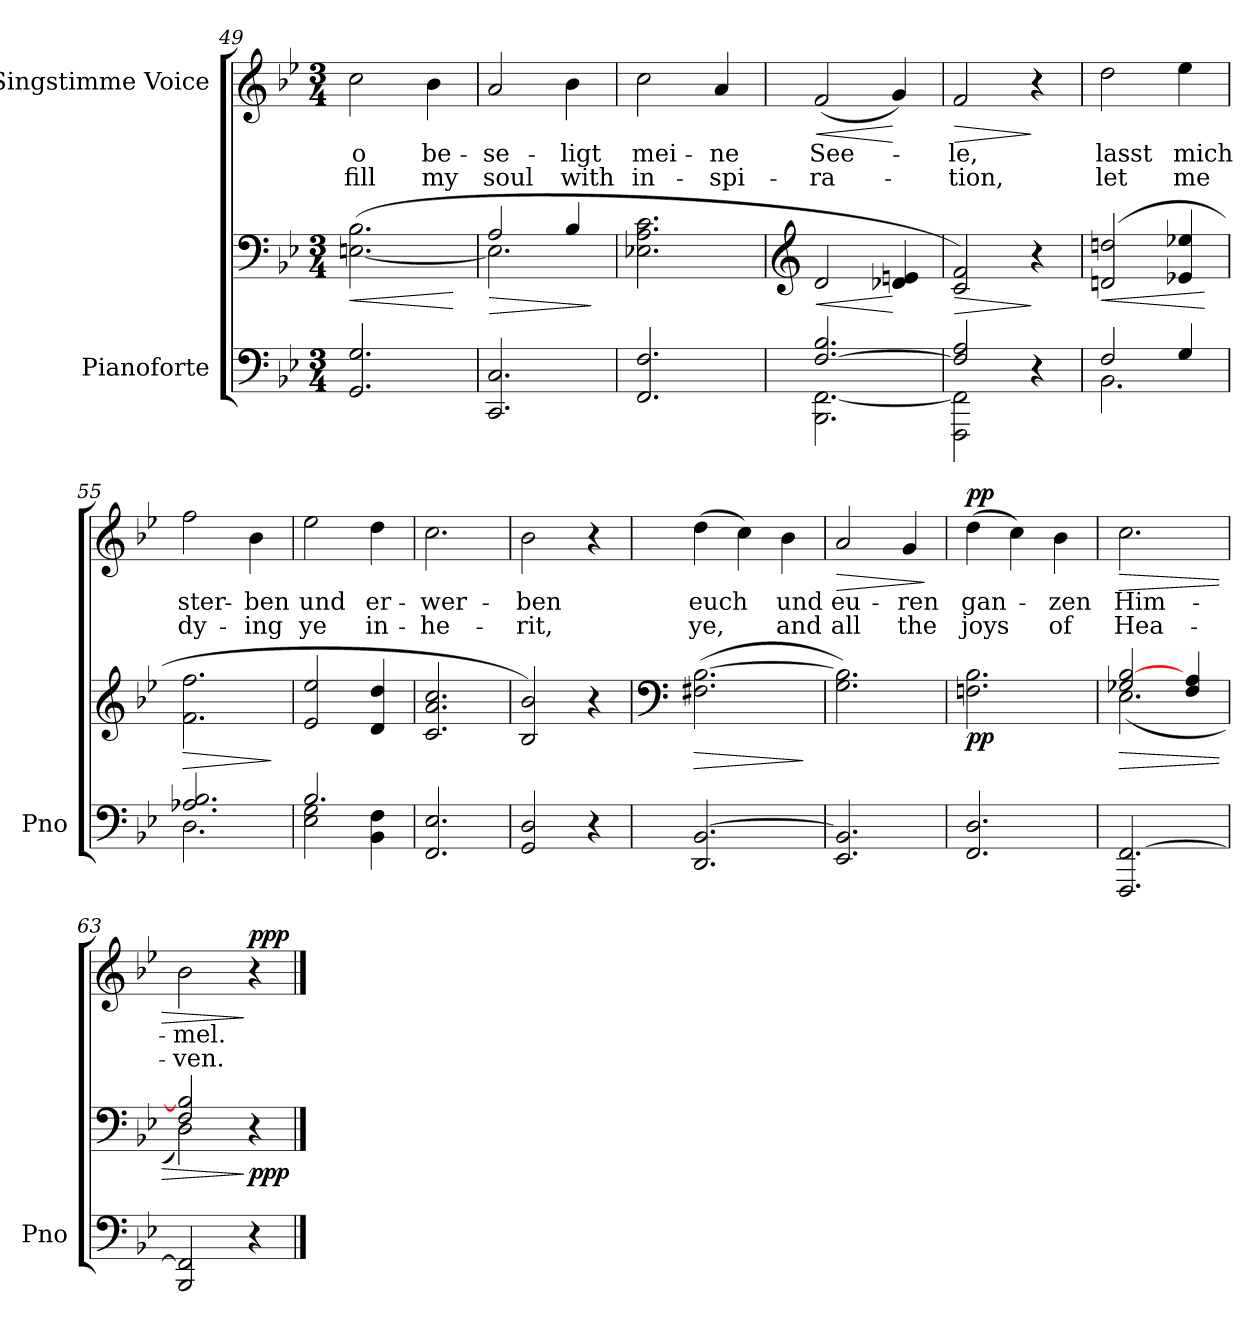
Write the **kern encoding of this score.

**kern	**kern	**dynam	**kern	**text	**text	**dynam
*part2	*part2	*part2	*part1	*part1	*part1	*part1
*staff3	*staff2	*staff2/3	*staff1	*staff1	*staff1	*staff1
*I"Pianoforte	*	*	*I"Singstimme Voice	*	*	*
*I'Pno	*	*	*	*	*	*
*clefF4	*clefF4	*	*clefG2	*	*	*
*k[b-e-]	*k[b-e-]	*	*k[b-e-]	*	*	*
*M3/4	*M3/4	*	*M3/4	*	*	*
=49	=49	=49	=49	=49	=49	=49
!	!	!LO:HP:b	!	!LO:LY:b	!LO:LY:b	!
2.GG/ 2.G/	(>[2.En\ 2.B-\	<	2cc\	o	fill	.
!	!	!	!	!LO:LY:b	!LO:LY:b	!
.	.	.	4b-\	be-	my	.
.	.	[	.	.	.	.
=50	=50	=50	=50	=50	=50	=50
!	!	!LO:HP:b	!	!LO:LY:b	!LO:LY:b	!
*	*^	*	*	*	*	*
2.CC/ 2.C/	2A/	2.E\]	>	2a/	-se-	soul	.
!	!	!	!	!	!LO:LY:b	!LO:LY:b	!
.	4B-/	.	.	4b-\	-ligt	with	.
*	*v	*v	*	*	*	*	*
.	.	]	.	.	.	.
=51	=51	=51	=51	=51	=51	=51
!	!	!	!	!LO:LY:b	!LO:LY:b	!
2.FF/ 2.F/	2.E-X\ 2.A\ 2.c\	.	2cc\	mei-	in-	.
!	!	!	!	!LO:LY:b	!LO:LY:b	!
.	.	.	4a/	-ne	-spi-	.
=52	=52	=52	=52	=52	=52	=52
*	*clefG2	*	*	*	*	*
*^	*	*	*	*	*	*
!	!	!	!LO:HP:b	!	!LO:LY:b	!LO:LY:b	!LO:HP:b
[2.F/ 2.B-/	2.BBB-\ [2.FF\	2d/	<	(<2f/	See-	-ra-	<
.	.	4d-X/ 4en/	[	4g/)	.	.	[
=53	=53	=53	=53	=53	=53	=53	=53
!	!	!	!LO:HP:b	!	!LO:LY:b	!LO:LY:b	!LO:HP:b
2F/] 2A/	2FFF\ 2FF\]	2c/ 2f/)	>	2f/	-le,	-tion,	>
4r	4ryy	4r	]	4r	.	.	]
!!LO:LB:g=z
=54	=54	=54	=54	=54	=54	=54	=54
!	!	!	!LO:HP:b	!	!LO:LY:b	!LO:LY:b	!
2F/	2.BB-\	(>2dn/ 2ddn/	<	2dd\	lasst	let	.
!	!	!	!	!	!LO:LY:b	!LO:LY:b	!
4G/	.	4e-X/ 4ee-X/	.	4ee-\	mich	me	.
*v	*v	*	*	*	*	*	*
.	.	[	.	.	.	.
=55	=55	=55	=55	=55	=55	=55
*^	*	*	*	*	*	*
!	!	!	!LO:HP:b	!	!LO:LY:b	!LO:LY:b	!
2.A-X/ 2.B-/	2.D\	2.f\ 2.ff\	>	2ff\	ster-	dy-	.
!	!	!	!	!	!LO:LY:b	!LO:LY:b	!
.	.	.	.	4b-\	-ben	-ing	.
*v	*v	*	*	*	*	*	*
.	.	]	.	.	.	.
=56	=56	=56	=56	=56	=56	=56
*^	*	*	*	*	*	*
!	!	!	!	!	!LO:LY:b	!LO:LY:b	!
2.B-/	2E-\ 2G\	2e-/ 2ee-/	.	2ee-\	und	ye	.
!	!	!	!	!	!LO:LY:b	!LO:LY:b	!
.	4BB-\ 4F\	4d/ 4dd/	.	4dd\	er-	in-	.
=57	=57	=57	=57	=57	=57	=57	=57
!	!	!	!	!	!LO:LY:b	!LO:LY:b	!
*v	*v	*	*	*	*	*	*
2.FF/ 2.E-/	2.c/ 2.a/ 2.cc/	.	2.cc\	-wer-	-he-	.
=58	=58	=58	=58	=58	=58	=58
!	!	!	!	!LO:LY:b	!LO:LY:b	!
2GG/ 2D/	2B-/ 2b-/)	.	2b-\	-ben	-rit,	.
4r	4r	.	4r	.	.	.
=59	=59	=59	=59	=59	=59	=59
*	*clefF4	*	*	*	*	*
!	!	!LO:HP:b	!	!LO:LY:b	!LO:LY:b	!
2.DD/ [2.BB-/	(<2.F#X\ [2.B-\	>	(>4dd\	euch	ye,	.
.	.	.	4cc\)	.	.	.
!	!	!	!	!LO:LY:b	!LO:LY:b	!
.	.	.	4b-\	und	and	.
.	.	]	.	.	.	.
=60	=60	=60	=60	=60	=60	=60
!	!	!	!	!LO:LY:b	!LO:LY:b	!LO:HP:b
2.EE-/ 2.BB-/]	2.G\ 2.B-\])	.	2a/	eu-	all	>
!	!	!	!	!LO:LY:b	!LO:LY:b	!
.	.	.	4g/	-ren	the	.
.	.	.	.	.	.	]
=61	=61	=61	=61	=61	=61	=61
!	!	!LO:DY:b	!	!LO:LY:b	!LO:LY:b	!LO:DY:a
2.FF/ 2.D/	2.Fn\ 2.B-\	pp	(>4dd\	gan-	joys	pp
.	.	.	4cc\)	.	.	.
!	!	!	!	!LO:LY:b	!LO:LY:b	!
.	.	.	4b-\	-zen	of	.
=62	=62	=62	=62	=62	=62	=62
!	!	!LO:HP:b	!	!LO:LY:b	!LO:LY:b	!LO:HP:b
*	*^	*	*	*	*	*
2.FFF/ [2.FF/	2G-X/ [2B-/	(<2.E-\	>	2.cc\	Him-	Hea-	>
.	4F/ 4A/	.	.	.	.	.	.
=63	=63	=63	=63	=63	=63	=63	=63
!	!	!	!	!	!LO:LY:b	!LO:LY:b	!
2BBB-/ 2FF/]	2F/ 2B-/]	2D\)	.	2b-\	-mel.	-ven.	.
!	!	!	!LO:DY:n=1:b	!	!	!	!LO:DY:n=1:a
4r	4r	4ryy	] ppp	4r	.	.	] ppp
*	*v	*v	*	*	*	*	*
==	==	==	==	==	==	==
*-	*-	*-	*-	*-	*-	*-
